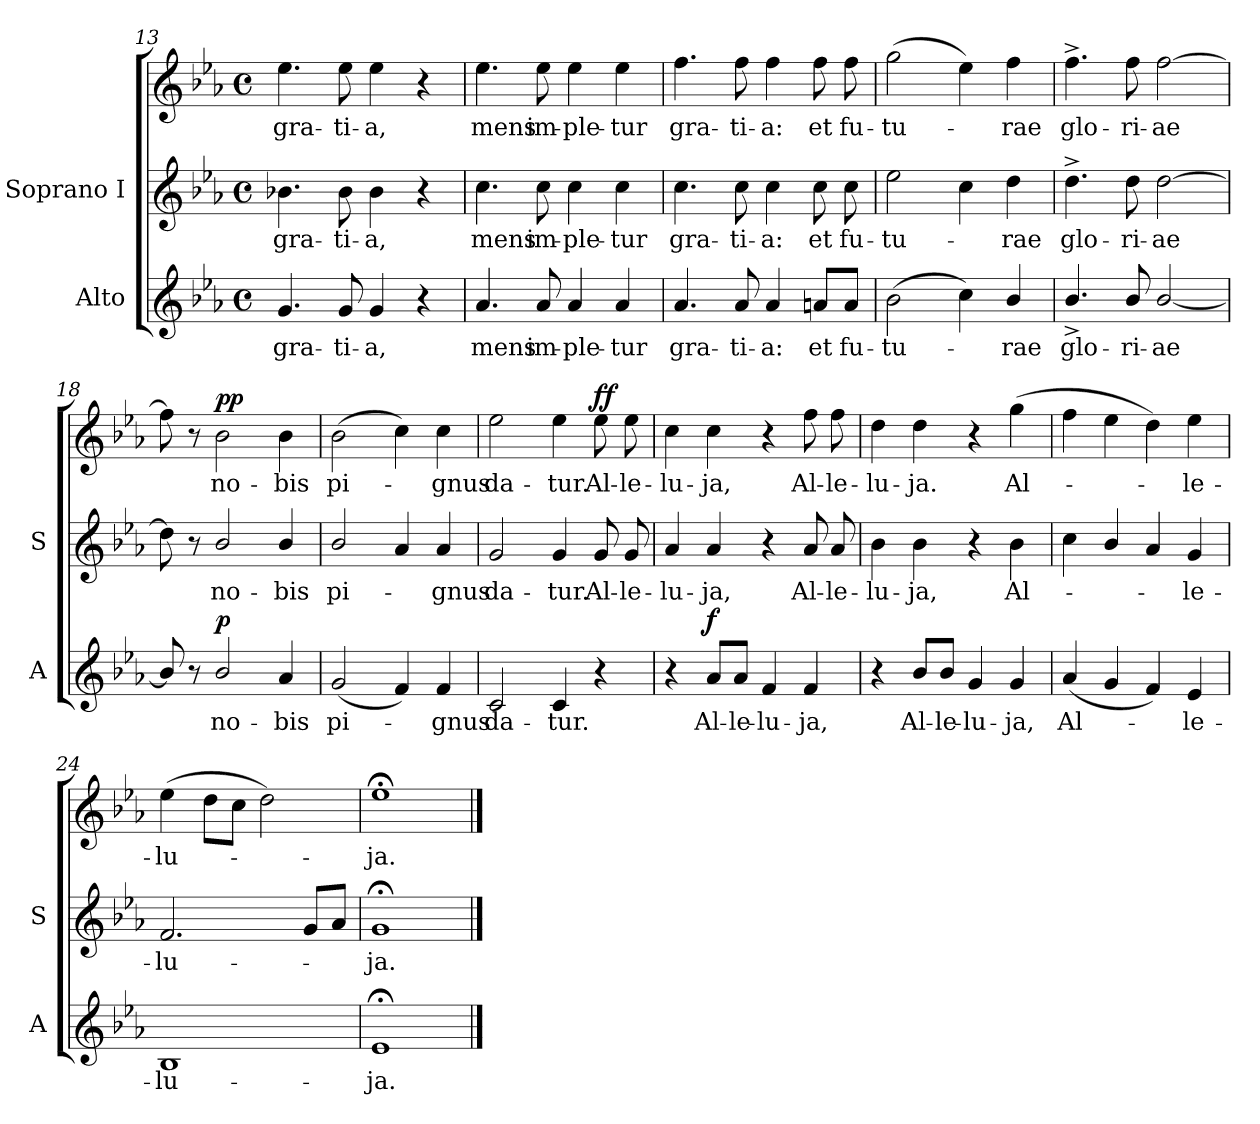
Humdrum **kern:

**kern	**text	**dynam	**kern	**text	**kern	**text	**dynam
*part2	*part2	*part2	*part1	*part1	*part1	*part1	*part1
*staff3	*staff3	*staff3	*staff2	*staff2	*staff1	*staff1	*staff1/2
*I"Alto	*	*	*I"Soprano I	*	*	*	*
*I'A	*	*	*I'S	*	*	*	*
*clefG2	*	*	*clefG2	*	*clefG2	*	*
*k[b-e-a-]	*	*	*k[b-e-a-]	*	*k[b-e-a-]	*	*
*E-:	*	*	*E-:	*	*E-:	*	*
*M4/4	*	*	*M4/4	*	*M4/4	*	*
*met(c)	*	*	*met(c)	*	*met(c)	*	*
=13	=13	=13	=13	=13	=13	=13	=13
!	!LO:LY:b	!	!	!LO:LY:b	!	!LO:LY:b	!
4.g	gra-	.	4.b-X	gra-	4.ee-	gra-	.
!	!LO:LY:b	!	!	!LO:LY:b	!	!LO:LY:b	!
8g	-ti-	.	8b-	-ti-	8ee-	-ti-	.
!	!LO:LY:b	!	!	!LO:LY:b	!	!LO:LY:b	!
4g	-a,	.	4b-	-a,	4ee-	-a,	.
4r	.	.	4r	.	4r	.	.
!!LO:LB:g=z
=14	=14	=14	=14	=14	=14	=14	=14
!	!LO:LY:b	!	!	!LO:LY:b	!	!LO:LY:b	!
4.a-	mens	.	4.cc	mens	4.ee-	mens	.
!	!LO:LY:b	!	!	!LO:LY:b	!	!LO:LY:b	!
8a-	im-	.	8cc	im-	8ee-	im-	.
!	!LO:LY:b	!	!	!LO:LY:b	!	!LO:LY:b	!
4a-	-ple-	.	4cc	-ple-	4ee-	-ple-	.
!	!LO:LY:b	!	!	!LO:LY:b	!	!LO:LY:b	!
4a-	-tur	.	4cc	-tur	4ee-	-tur	.
=15	=15	=15	=15	=15	=15	=15	=15
!	!LO:LY:b	!	!	!LO:LY:b	!	!LO:LY:b	!
4.a-	gra-	.	4.cc	-gra-	4.ff	gra-	.
!	!LO:LY:b	!	!	!LO:LY:b	!	!LO:LY:b	!
8a-	-ti-	.	8cc	-ti-	8ff	-ti-	.
!	!LO:LY:b	!	!	!LO:LY:b	!	!LO:LY:b	!
4a-	-a:	.	4cc	-a:	4ff	-a:	.
!	!LO:LY:b	!	!	!LO:LY:b	!	!LO:LY:b	!
8an/L	et	.	8cc	et	8ff	et	.
!	!LO:LY:b	!	!	!LO:LY:b	!	!LO:LY:b	!
8a/J	fu-	.	8cc	fu-	8ff	fu-	.
=16	=16	=16	=16	=16	=16	=16	=16
!	!LO:LY:b	!	!	!LO:LY:b	!	!LO:LY:b	!
(>2b-	-tu-	.	2ee-	tu-	(>2gg	-tu-	.
4cc)	.	.	4cc	.	4ee-)	.	.
!	!LO:LY:b	!	!	!LO:LY:b	!	!LO:LY:b	!
4b-/	rae	.	4dd	rae	4ff	rae	.
=17	=17	=17	=17	=17	=17	=17	=17
!	!LO:LY:b	!	!	!LO:LY:b	!	!LO:LY:b	!
4.b-^/	glo-	.	4.dd^	glo-	4.ff^	glo-	.
!	!LO:LY:b	!	!	!LO:LY:b	!	!LO:LY:b	!
8b-/	-ri-	.	8dd	-ri-	8ff	-ri-	.
!	!LO:LY:b	!	!	!LO:LY:b	!	!LO:LY:b	!
[2b-/	-ae	.	[2dd	-ae	[2ff	-ae	.
=18	=18	=18	=18	=18	=18	=18	=18
8b-/]	.	.	8dd]	.	8ff]	.	.
8r	.	.	8r	.	8r	.	.
!	!LO:LY:b	!LO:DY:b	!	!LO:LY:b	!	!LO:LY:b	!LO:DY:b=2
!	!	!	!	!	!	!	!LO:DY:n=1:b
2b-/	no-	p	2b-/	no-	2b-	no-	p p
!	!LO:LY:b	!	!	!LO:LY:b	!	!LO:LY:b	!
4a-	-bis	.	4b-/	-bis	4b-	-bis	.
=19	=19	=19	=19	=19	=19	=19	=19
!	!LO:LY:b	!	!	!LO:LY:b	!	!LO:LY:b	!
(<2g	pi-	.	2b-/	pi-	(>2b-	pi-	.
4f)	.	.	4a-	.	4cc)	.	.
!	!LO:LY:b	!	!	!LO:LY:b	!	!LO:LY:b	!
4f	gnus	.	4a-	gnus	4cc	gnus	.
!!LO:LB:g=z
=20	=20	=20	=20	=20	=20	=20	=20
!	!LO:LY:b	!	!	!LO:LY:b	!	!LO:LY:b	!
2c	da-	.	2g	-da-	2ee-	da-	.
!	!LO:LY:b	!	!	!LO:LY:b	!	!LO:LY:b	!
4c	-tur.	.	4g	-tur.	4ee-	-tur.	.
!	!	!	!	!LO:LY:b	!	!LO:LY:b	!LO:DY:b=2
!	!	!	!	!	!	!	!LO:DY:n=1:b
4r	.	.	8g	Al-	8ee-	Al-	f f
!	!	!	!	!LO:LY:b	!	!LO:LY:b	!
.	.	.	8g	-le-	8ee-	-le-	.
=21	=21	=21	=21	=21	=21	=21	=21
!	!	!	!	!LO:LY:b	!	!LO:LY:b	!
4r	.	.	4a-	-lu-	4cc	-lu-	.
!	!LO:LY:b	!LO:DY:b	!	!LO:LY:b	!	!LO:LY:b	!
8a-/L	Al-	f	4a-	-ja,	4cc	-ja,	.
!	!LO:LY:b	!	!	!	!	!	!
8a-/J	-le-	.	.	.	.	.	.
!	!LO:LY:b	!	!	!	!	!	!
4f	-lu-	.	4r	.	4r	.	.
!	!LO:LY:b	!	!	!LO:LY:b	!	!LO:LY:b	!
4f	-ja,	.	8a-	Al-	8ff	Al-	.
!	!	!	!	!LO:LY:b	!	!LO:LY:b	!
.	.	.	8a-	-le-	8ff	-le-	.
=22	=22	=22	=22	=22	=22	=22	=22
!	!	!	!	!LO:LY:b	!	!LO:LY:b	!
4r	.	.	4b-	lu-	4dd	-lu-	.
!	!LO:LY:b	!	!	!LO:LY:b	!	!LO:LY:b	!
8b-/L	Al-	.	4b-	-ja,	4dd	-ja.	.
!	!LO:LY:b	!	!	!	!	!	!
8b-/J	-le-	.	.	.	.	.	.
!	!LO:LY:b	!	!	!	!	!	!
4g	-lu-	.	4r	.	4r	.	.
!	!LO:LY:b	!	!	!LO:LY:b	!	!LO:LY:b	!
4g	-ja,	.	4b-	Al-	(>4gg	Al-	.
=23	=23	=23	=23	=23	=23	=23	=23
!	!LO:LY:b	!	!	!	!	!	!
(<4a-	Al-	.	4cc	.	4ff	.	.
4g	.	.	4b-/	.	4ee-	.	.
4f)	.	.	4a-	.	4dd)	.	.
!	!LO:LY:b	!	!	!LO:LY:b	!	!LO:LY:b	!
4e-	le-	.	4g	-le-	4ee-	le-	.
=24	=24	=24	=24	=24	=24	=24	=24
!	!LO:LY:b	!	!	!LO:LY:b	!	!LO:LY:b	!
1B-	-lu-	.	2.f	lu-	(>4ee-	-lu-	.
.	.	.	.	.	8ddL	.	.
.	.	.	.	.	8ccJ	.	.
.	.	.	.	.	2dd)	.	.
.	.	.	8gL	.	.	.	.
.	.	.	8a-J	.	.	.	.
=25	=25	=25	=25	=25	=25	=25	=25
!	!LO:LY:b	!	!	!LO:LY:b	!	!LO:LY:b	!
1e-;<	-ja.	.	1g;<	ja.	1ee-;<	ja.	.
==	==	==	==	==	==	==	==
*-	*-	*-	*-	*-	*-	*-	*-
